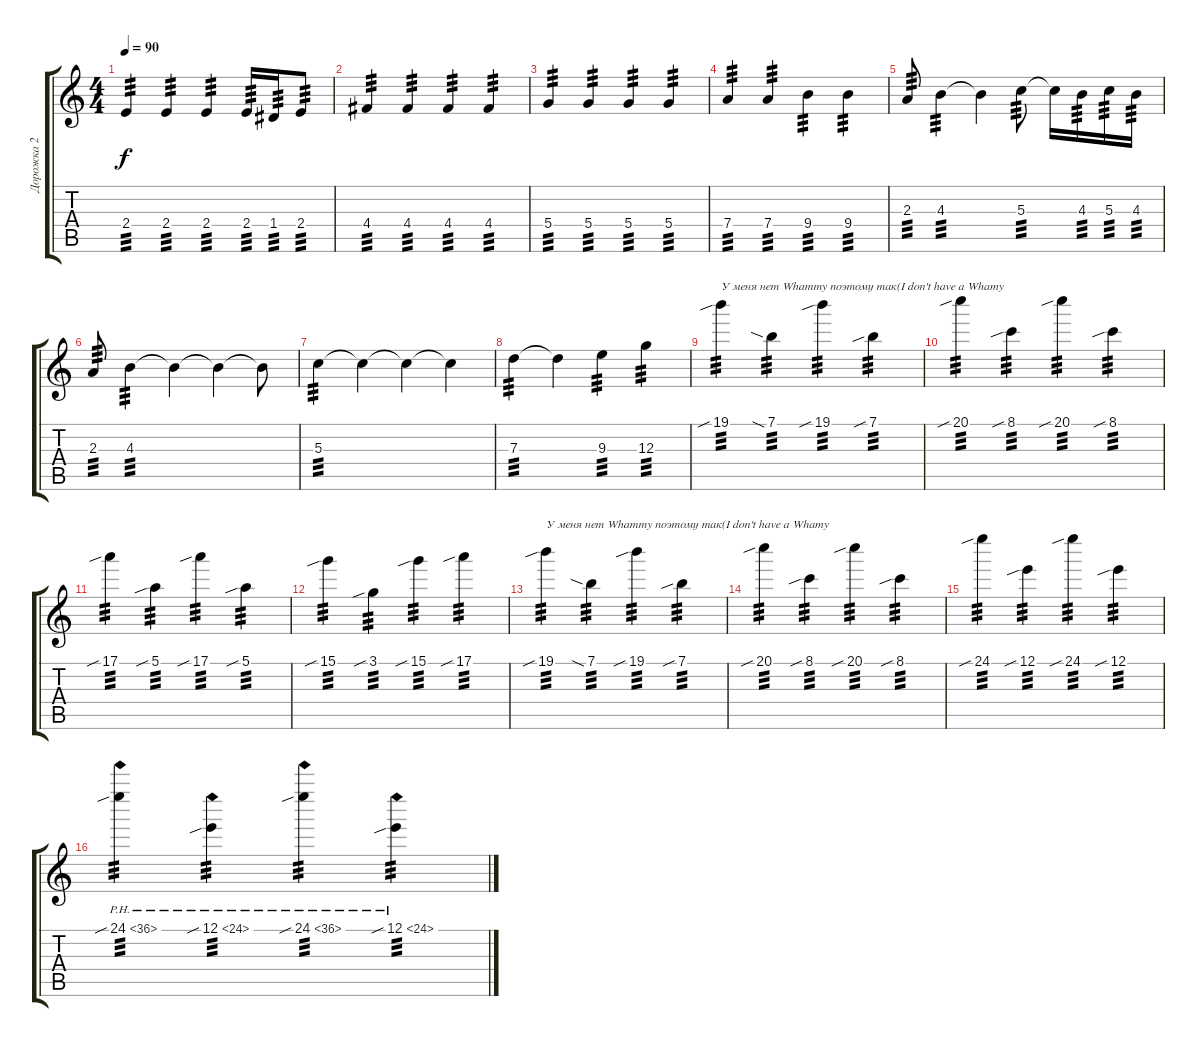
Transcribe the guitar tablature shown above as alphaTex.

\track ("Дорожка 2" "Дорожка 2") {instrument overdrivenguitar}
\staff {score tabs}
\tuning (E4 B3 G3 D3 A2 E2) {hide}
\ts (4 4)
\tempo 90
\clef g2
\ks c
2.4.4{tp 3 dy f} 2.4.4{tp 3} 2.4.4{tp 3} 2.4.16{tp 3} 1.4.16{tp 3} 2.4.8{tp 3} |
4.4.4{tp 3} 4.4.4{tp 3} 4.4.4{tp 3} 4.4.4{tp 3} |
5.4.4{tp 3} 5.4.4{tp 3} 5.4.4{tp 3} 5.4.4{tp 3} |
7.4.4{tp 3} 7.4.4{tp 3} 9.4.4{tp 3} 9.4.4{tp 3} |
2.3.8{tp 3} 4.3.4{tp 3} 4.3{t}.4 5.3.8{tp 3} 5.3{t}.16 4.3.16{tp 3} 5.3.16{tp 3} 4.3.16{tp 3} |
2.3.8{tp 3} 4.3.4{tp 3} 4.3{t}.4 4.3{t}.4 4.3{t}.8 |
5.3.4{tp 3} 5.3{t}.4 5.3{t}.4 5.3{t}.4 |
7.3.4{tp 3} 7.3{t}.4 9.3.4{tp 3} 12.3.4{tp 3} |
19.1{sib}.4{txt "У меня нет Whammy поэтому так(I don't have a Whamy" tp 3} 7.1{sia}.4{tp 3} 19.1{sib}.4{tp 3} 7.1{sib}.4{tp 3} |
20.1{sib}.4{tp 3} 8.1{sib}.4{tp 3} 20.1{sib}.4{tp 3} 8.1{sib}.4{tp 3} |
17.1{sib}.4{tp 3} 5.1{sib}.4{tp 3} 17.1{sib}.4{tp 3} 5.1{sib}.4{tp 3} |
15.1{sib}.4{tp 3} 3.1{sib}.4{tp 3} 15.1{sib}.4{tp 3} 17.1{sib}.4{tp 3} |
19.1{sib}.4{txt "У меня нет Whammy поэтому так(I don't have a Whamy" tp 3} 7.1{sia}.4{tp 3} 19.1{sib}.4{tp 3} 7.1{sib}.4{tp 3} |
20.1{sib}.4{tp 3} 8.1{sib}.4{tp 3} 20.1{sib}.4{tp 3} 8.1{sib}.4{tp 3} |
24.1{sib}.4{tp 3} 12.1{sib}.4{tp 3} 24.1{sib}.4{tp 3} 12.1{sib}.4{tp 3} |
24.1{ph 12 sib}.4{tp 3} 12.1{ph 12 sib}.4{tp 3} 24.1{ph 12 sib}.4{tp 3} 12.1{ph 12 sib}.4{tp 3}
